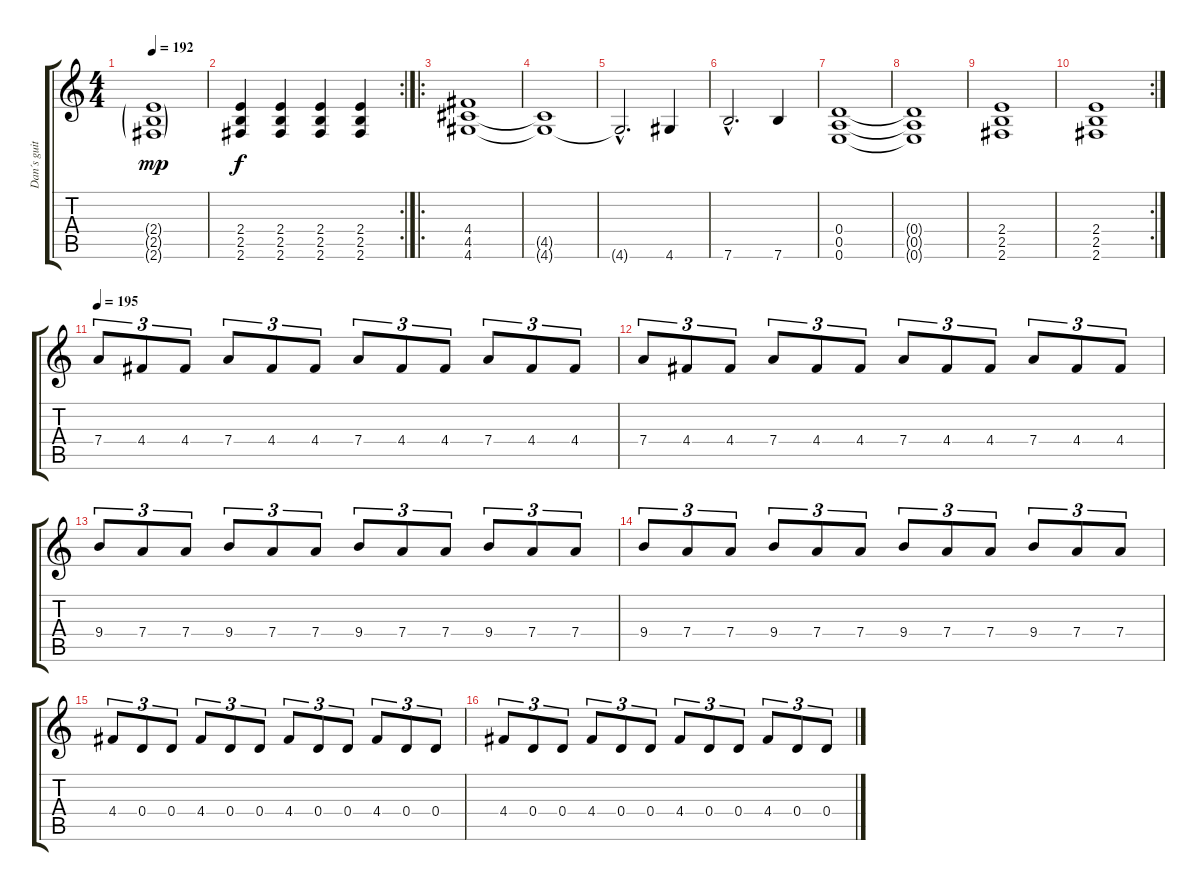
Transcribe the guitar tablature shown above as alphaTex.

\track ("Dan´s guitar" "Dan´s guit") {instrument distortionguitar}
\staff {score tabs}
\tuning (E4 B3 G3 D3 A2 E2) {hide}
\ts (4 4)
\tempo 192
\clef g2
\ks c
(2.4{g} 2.5{g} 2.6{g}).1{dy mp} |
\rc 2
(2.4 2.5 2.6).4{dy f} (2.4 2.5 2.6).4 (2.4 2.5 2.6).4 (2.4 2.5 2.6).4 |
\ro
(4.4 4.5 4.6).1 |
(4.5{t} 4.6{t}).1 |
4.6{hac t}.2{d} 4.6.4 |
7.6{hac}.2{d} 7.6.4 |
(0.4 0.5 0.6).1 |
(0.4{t} 0.5{t} 0.6{t}).1 |
(2.4 2.5 2.6).1 |
\rc 2
(2.4 2.5 2.6).1 |
\tempo 195
7.4.8{tu (3 2)} 4.4.8{tu (3 2)} 4.4.8{tu (3 2)} 7.4.8{tu (3 2)} 4.4.8{tu (3 2)} 4.4.8{tu (3 2)} 7.4.8{tu (3 2)} 4.4.8{tu (3 2)} 4.4.8{tu (3 2)} 7.4.8{tu (3 2)} 4.4.8{tu (3 2)} 4.4.8{tu (3 2)} |
7.4.8{tu (3 2)} 4.4.8{tu (3 2)} 4.4.8{tu (3 2)} 7.4.8{tu (3 2)} 4.4.8{tu (3 2)} 4.4.8{tu (3 2)} 7.4.8{tu (3 2)} 4.4.8{tu (3 2)} 4.4.8{tu (3 2)} 7.4.8{tu (3 2)} 4.4.8{tu (3 2)} 4.4.8{tu (3 2)} |
9.4.8{tu (3 2)} 7.4.8{tu (3 2)} 7.4.8{tu (3 2)} 9.4.8{tu (3 2)} 7.4.8{tu (3 2)} 7.4.8{tu (3 2)} 9.4.8{tu (3 2)} 7.4.8{tu (3 2)} 7.4.8{tu (3 2)} 9.4.8{tu (3 2)} 7.4.8{tu (3 2)} 7.4.8{tu (3 2)} |
9.4.8{tu (3 2)} 7.4.8{tu (3 2)} 7.4.8{tu (3 2)} 9.4.8{tu (3 2)} 7.4.8{tu (3 2)} 7.4.8{tu (3 2)} 9.4.8{tu (3 2)} 7.4.8{tu (3 2)} 7.4.8{tu (3 2)} 9.4.8{tu (3 2)} 7.4.8{tu (3 2)} 7.4.8{tu (3 2)} |
4.4.8{tu (3 2)} 0.4.8{tu (3 2)} 0.4.8{tu (3 2)} 4.4.8{tu (3 2)} 0.4.8{tu (3 2)} 0.4.8{tu (3 2)} 4.4.8{tu (3 2)} 0.4.8{tu (3 2)} 0.4.8{tu (3 2)} 4.4.8{tu (3 2)} 0.4.8{tu (3 2)} 0.4.8{tu (3 2)} |
4.4.8{tu (3 2)} 0.4.8{tu (3 2)} 0.4.8{tu (3 2)} 4.4.8{tu (3 2)} 0.4.8{tu (3 2)} 0.4.8{tu (3 2)} 4.4.8{tu (3 2)} 0.4.8{tu (3 2)} 0.4.8{tu (3 2)} 4.4.8{tu (3 2)} 0.4.8{tu (3 2)} 0.4.8{tu (3 2)}
